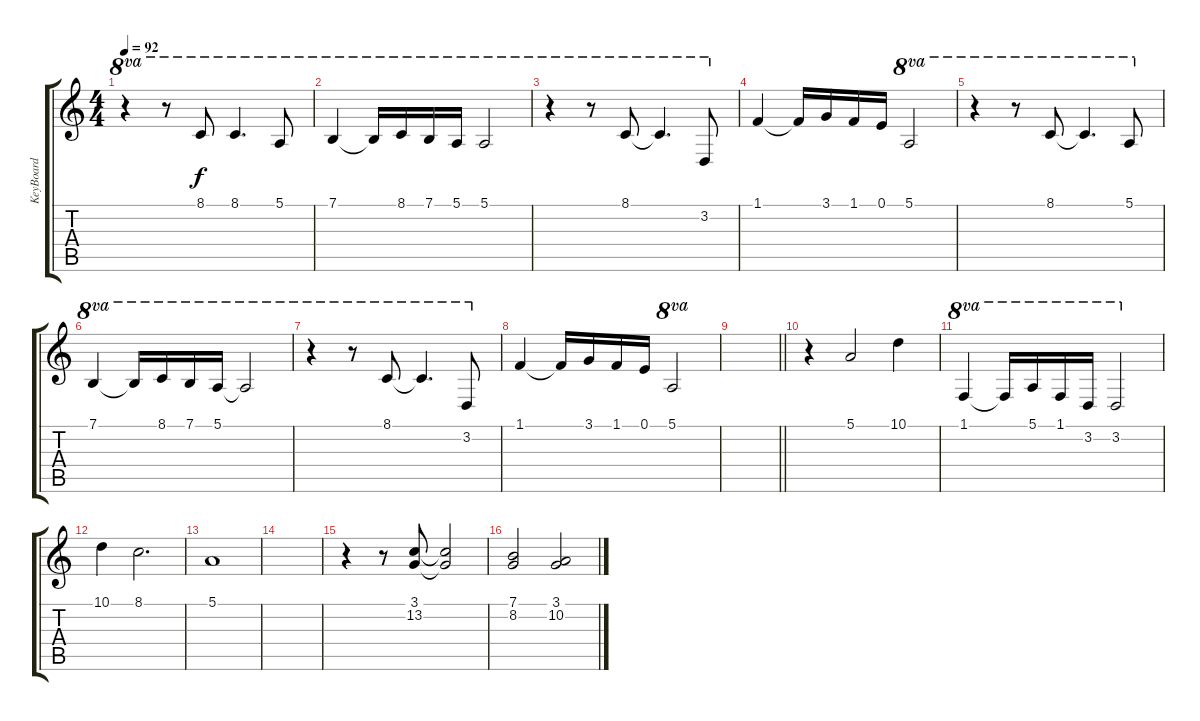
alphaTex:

\track ("KeyBoard" "KeyBoard") {instrument stringensemble1}
\staff {score tabs}
\tuning (E4 B3 G3 D3 A2 E2) {hide}
\ts (4 4)
\tempo 92
\clef g2
\ks c
r.4{ot 8va dy f instrument stringensemble1} r.8{ot 8va} 8.1.8{ot 8va} 8.1.4{d ot 8va} 5.1.8{ot 8va} |
7.1.4{ot 8va} 7.1{t}.16{ot 8va} 8.1.16{ot 8va} 7.1.16{ot 8va} 5.1.16{ot 8va} 5.1.2{ot 8va} |
r.4{ot 8va} r.8{ot 8va} 8.1.8{ot 8va} 8.1{t}.4{d ot 8va} 3.2.8{ot 8va} |
1.1.4 1.1{t}.16 3.1.16 1.1.16 0.1.16 5.1.2{ot 8va} |
r.4{ot 8va} r.8{ot 8va} 8.1.8{ot 8va} 8.1{t}.4{d ot 8va} 5.1.8{ot 8va} |
7.1.4{ot 8va} 7.1{t}.16{ot 8va} 8.1.16{ot 8va} 7.1.16{ot 8va} 5.1.16{ot 8va} 5.1{t}.2{ot 8va} |
r.4{ot 8va} r.8{ot 8va} 8.1.8{ot 8va} 8.1{t}.4{d ot 8va} 3.2.8{ot 8va} |
1.1.4 1.1{t}.16 3.1.16 1.1.16 0.1.16 5.1.2{ot 8va} |
\barLineRight lightlight
|
r.4 5.1.2 10.1.4 |
1.1.4{ot 8va} 1.1{t}.16{ot 8va} 5.1.16{ot 8va} 1.1.16{ot 8va} 3.2.16{ot 8va} 3.2.2{ot 8va} |
10.1.4 8.1.2{d} |
5.1.1 |
|
r.4 r.8 (3.1 13.2).8 (3.1{t} 13.2{t}).2 |
(7.1 8.2).2 (3.1 10.2).2
